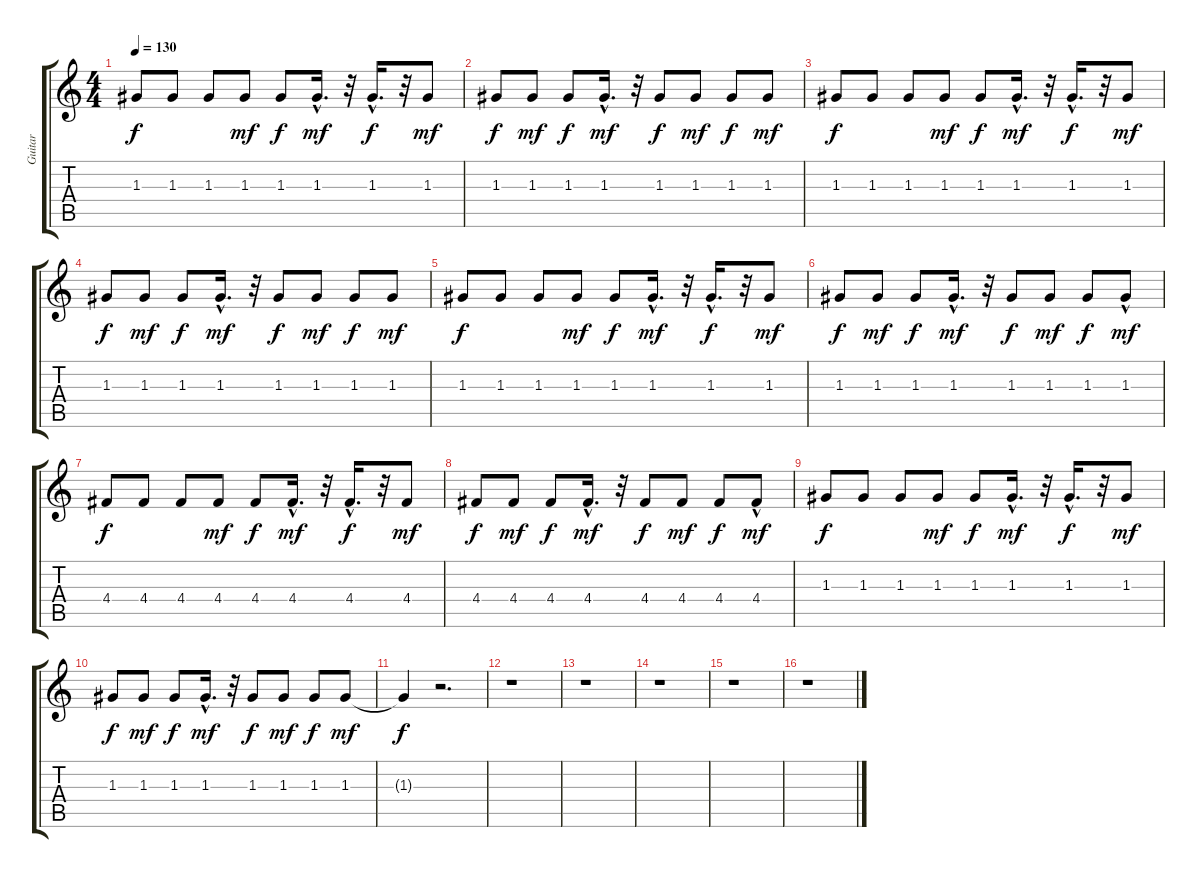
\track ("Guitar" "Guitar") {instrument electricguitarclean}
\staff {score tabs}
\tuning (E4 B3 G3 D3 A2 E2) {hide}
\ts (4 4)
\tempo 130
\clef g2
\ks c
1.3.8{dy f balance 16} 1.3.8 1.3.8 1.3.8{dy mf} 1.3.8{dy f} 1.3{hac}.16{d dy mf} r.32 1.3{hac}.16{d dy f} r.32 1.3.8{dy mf} |
1.3.8{dy f balance 0} 1.3.8{dy mf} 1.3.8{dy f} 1.3{hac}.16{d dy mf} r.32 1.3.8{dy f} 1.3.8{dy mf} 1.3.8{dy f} 1.3.8{dy mf} |
1.3.8{dy f balance 16} 1.3.8 1.3.8 1.3.8{dy mf} 1.3.8{dy f} 1.3{hac}.16{d dy mf} r.32 1.3{hac}.16{d dy f} r.32 1.3.8{dy mf} |
1.3.8{dy f balance 0} 1.3.8{dy mf} 1.3.8{dy f} 1.3{hac}.16{d dy mf} r.32 1.3.8{dy f} 1.3.8{dy mf} 1.3.8{dy f} 1.3.8{dy mf} |
1.3.8{dy f balance 16} 1.3.8 1.3.8 1.3.8{dy mf} 1.3.8{dy f} 1.3{hac}.16{d dy mf} r.32 1.3{hac}.16{d dy f} r.32 1.3.8{dy mf} |
1.3.8{dy f balance 0} 1.3.8{dy mf} 1.3.8{dy f} 1.3{hac}.16{d dy mf} r.32 1.3.8{dy f} 1.3.8{dy mf} 1.3.8{dy f} 1.3{hac}.8{dy mf} |
4.4.8{dy f balance 16} 4.4.8 4.4.8 4.4.8{dy mf} 4.4.8{dy f} 4.4{hac}.16{d dy mf} r.32 4.4{hac}.16{d dy f} r.32 4.4.8{dy mf} |
4.4.8{dy f balance 0} 4.4.8{dy mf} 4.4.8{dy f} 4.4{hac}.16{d dy mf} r.32 4.4.8{dy f} 4.4.8{dy mf} 4.4.8{dy f} 4.4{hac}.8{dy mf} |
1.3.8{dy f balance 16} 1.3.8 1.3.8 1.3.8{dy mf} 1.3.8{dy f} 1.3{hac}.16{d dy mf} r.32 1.3{hac}.16{d dy f} r.32 1.3.8{dy mf} |
1.3.8{dy f balance 0} 1.3.8{dy mf} 1.3.8{dy f} 1.3{hac}.16{d dy mf} r.32 1.3.8{dy f} 1.3.8{dy mf} 1.3.8{dy f} 1.3.8{dy mf} |
1.3{t}.4{dy f} r.2{d} |
r.1 |
r.1 |
r.1 |
r.1 |
r.1
